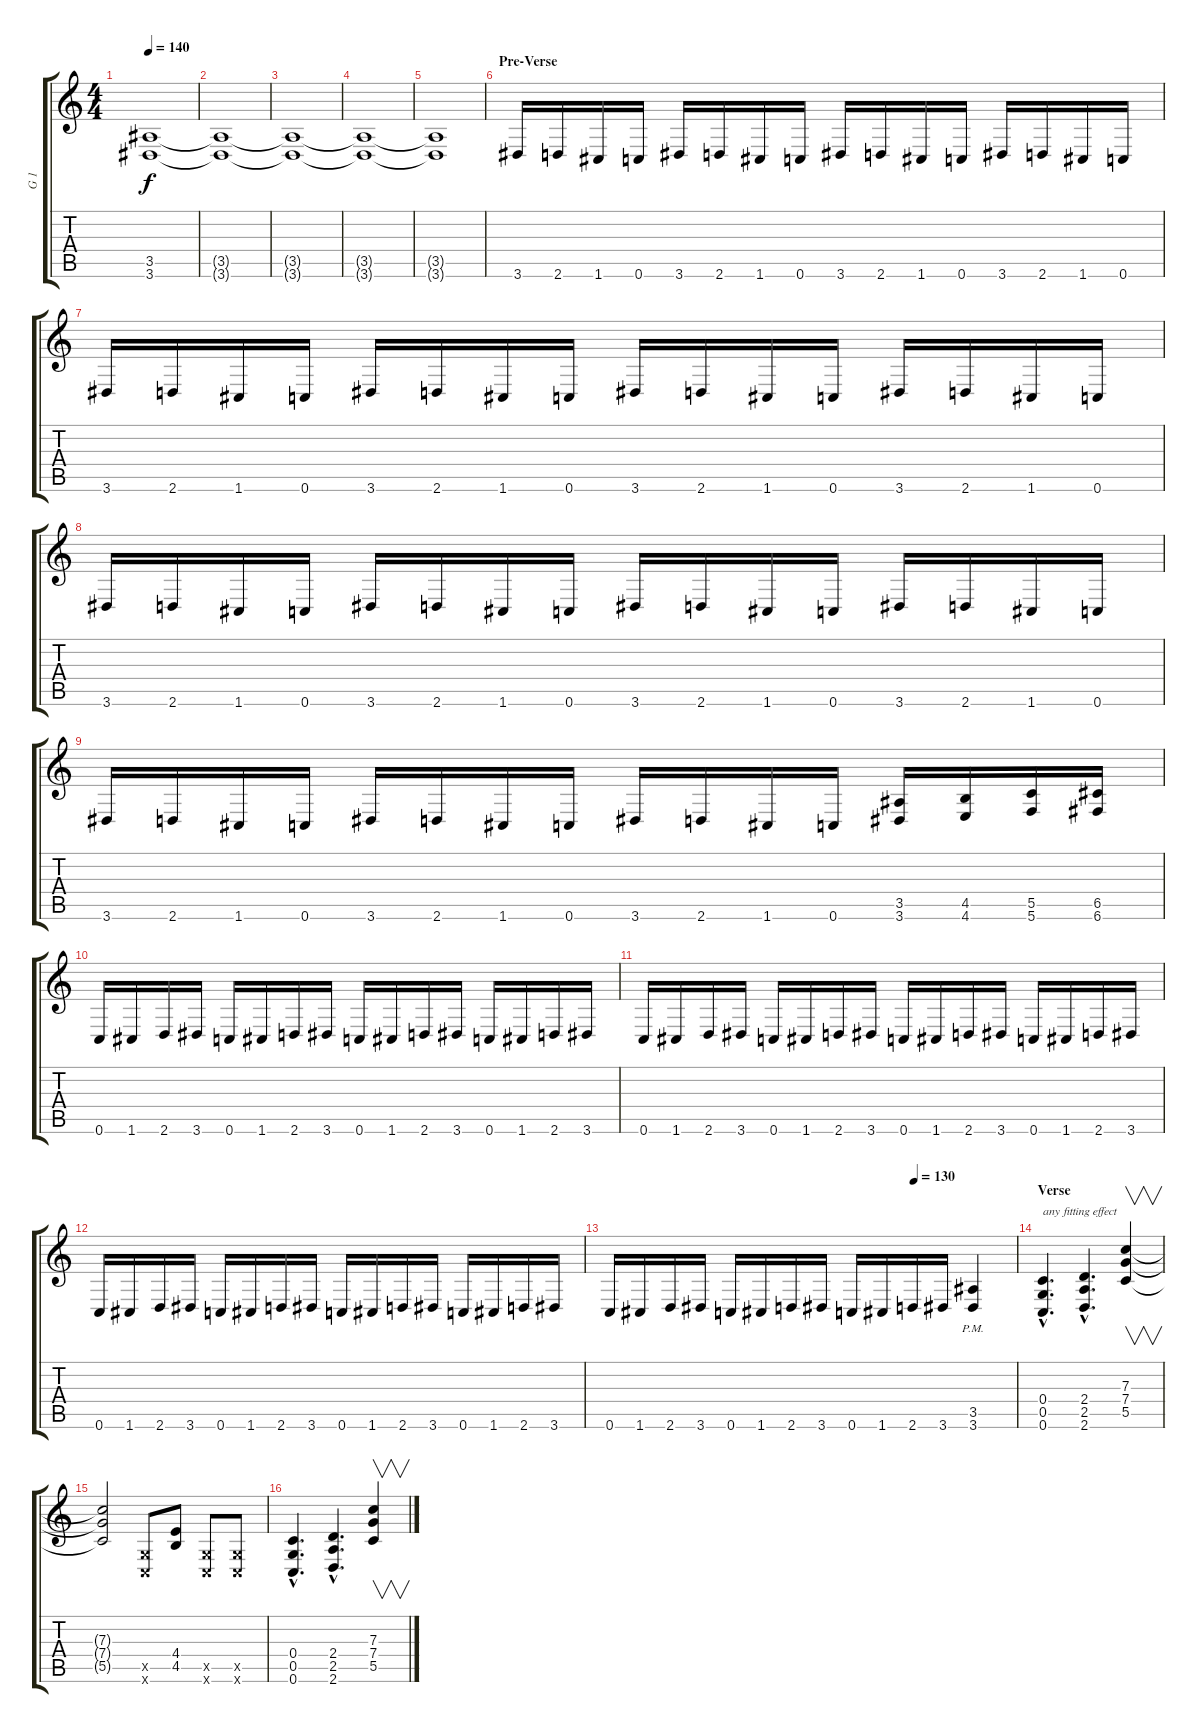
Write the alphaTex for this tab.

\track ("G 1" "G 1") {instrument distortionguitar}
\staff {score tabs}
\tuning (D4 A3 F3 C3 G2 C2) {hide}
\ts (4 4)
\tempo 140
\clef g2
\ks c
(3.5{t} 3.6{t}).1{dy f} |
(3.5{t} 3.6{t}).1 |
(3.5{t} 3.6{t}).1 |
(3.5{t} 3.6{t}).1 |
(3.5{t} 3.6{t}).1 |
\section ("" "Pre-Verse")
3.6.16 2.6.16 1.6.16 0.6.16 3.6.16 2.6.16 1.6.16 0.6.16 3.6.16 2.6.16 1.6.16 0.6.16 3.6.16 2.6.16 1.6.16 0.6.16 |
3.6.16 2.6.16 1.6.16 0.6.16 3.6.16 2.6.16 1.6.16 0.6.16 3.6.16 2.6.16 1.6.16 0.6.16 3.6.16 2.6.16 1.6.16 0.6.16 |
3.6.16 2.6.16 1.6.16 0.6.16 3.6.16 2.6.16 1.6.16 0.6.16 3.6.16 2.6.16 1.6.16 0.6.16 3.6.16 2.6.16 1.6.16 0.6.16 |
3.6.16 2.6.16 1.6.16 0.6.16 3.6.16 2.6.16 1.6.16 0.6.16 3.6.16 2.6.16 1.6.16 0.6.16 (3.5 3.6).16 (4.5 4.6).16 (5.5 5.6).16 (6.5 6.6).16 |
0.6.16 1.6.16 2.6.16 3.6.16 0.6.16 1.6.16 2.6.16 3.6.16 0.6.16 1.6.16 2.6.16 3.6.16 0.6.16 1.6.16 2.6.16 3.6.16 |
0.6.16 1.6.16 2.6.16 3.6.16 0.6.16 1.6.16 2.6.16 3.6.16 0.6.16 1.6.16 2.6.16 3.6.16 0.6.16 1.6.16 2.6.16 3.6.16 |
0.6.16 1.6.16 2.6.16 3.6.16 0.6.16 1.6.16 2.6.16 3.6.16 0.6.16 1.6.16 2.6.16 3.6.16 0.6.16 1.6.16 2.6.16 3.6.16 |
\tempo (130 0.75)
0.6.16 1.6.16 2.6.16 3.6.16 0.6.16 1.6.16 2.6.16 3.6.16 0.6.16 1.6.16 2.6.16 3.6.16 (3.5{pm} 3.6{pm}).4 |
\section ("" "Verse")
(0.4{hac} 0.5{hac} 0.6{hac}).4{d txt "any fitting effect" instrument electricguitarjazz} (2.4{hac} 2.5{hac} 2.6{hac}).4{d} (7.3 7.4 5.5).4{v} |
(7.3{t} 7.4{t} 5.5{t}).2 (0.5{x} 0.6{x}).8 (4.4 4.5).8 (0.5{x} 0.6{x}).8 (0.5{x} 0.6{x}).8 |
(0.4{hac} 0.5{hac} 0.6{hac}).4{d} (2.4{hac} 2.5{hac} 2.6{hac}).4{d} (7.3 7.4 5.5).4{v}
